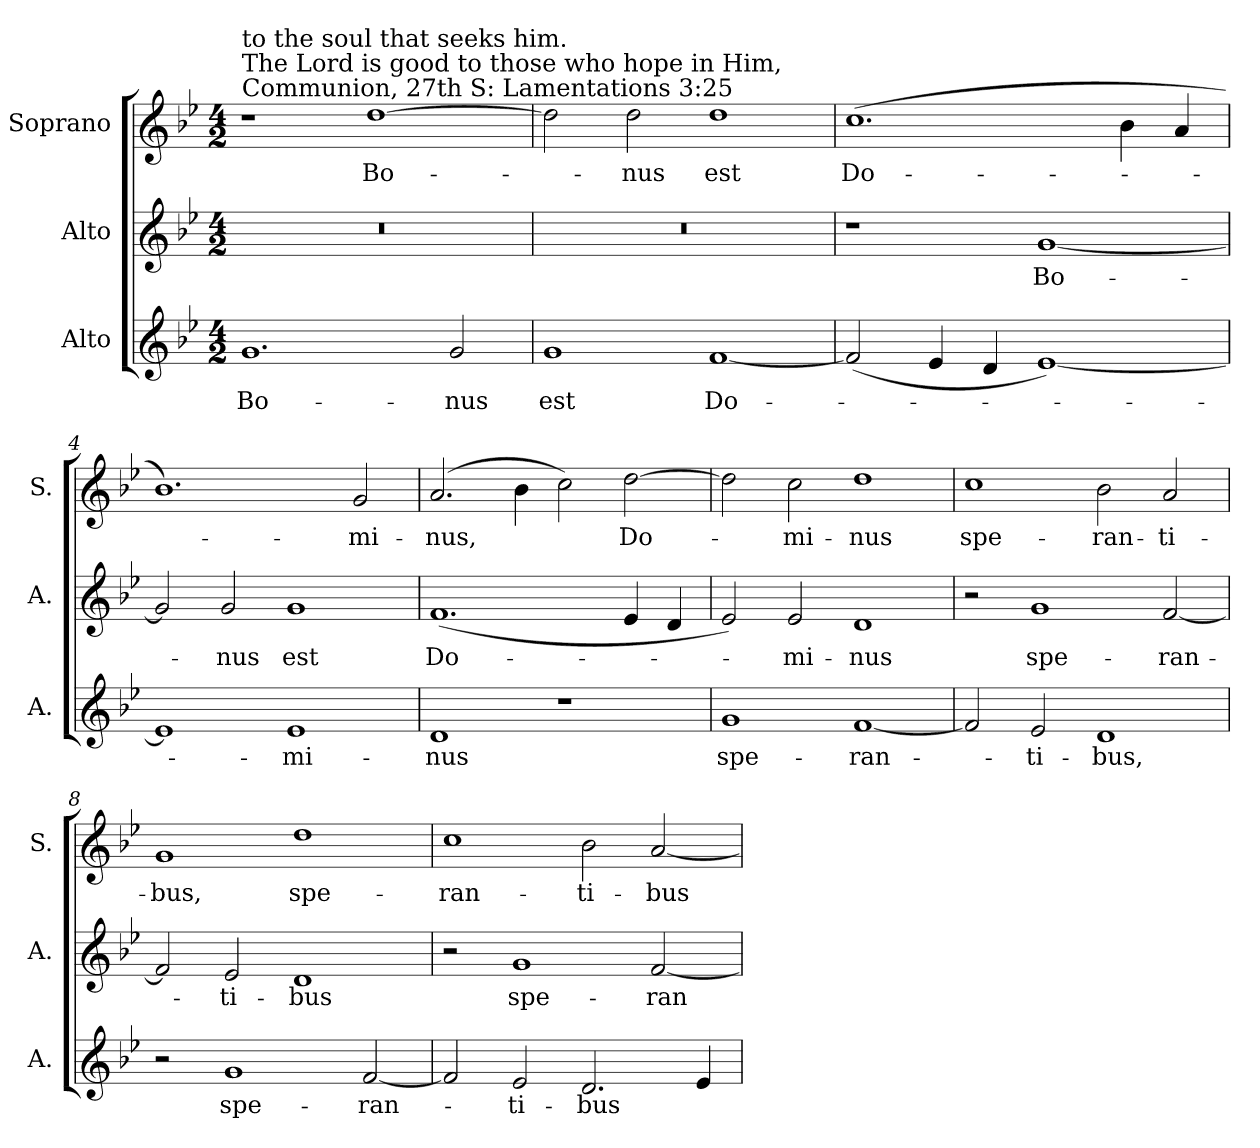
**kern	**text	**kern	**text	**kern	**text
*part3	*part3	*part2	*part2	*part1	*part1
*staff3	*staff3	*staff2	*staff2	*staff1	*staff1
*I"Alto	*	*I"Alto	*	*I"Soprano	*
*I'A.	*	*I'A.	*	*I'S.	*
!!LO:PB:g=z
*clefG2	*	*clefG2	*	*clefG2	*
*k[b-e-]	*	*k[b-e-]	*	*k[b-e-]	*
*B-:	*	*B-:	*	*B-:	*
*M4/2	*	*M4/2	*	*M4/2	*
*MM192	*	*MM192	*	*MM192	*
=1	=1	=1	=1	=1	=1
!	!	!	!	!LO:TX:a:t=Communion, 27th S&colon; Lamentations 3&colon;25	!
!	!	!	!	!LO:TX:t=The Lord is good to those who hope in Him,	!
!	!	!	!	!LO:TX:t=to the soul that seeks him.	!
!	!LO:LY:b:color=#000000	!LO:N:vis=1	!	!	!
1.gi	Bo-	0r	.	1r	.
!	!	!	!	!	!LO:LY:b:color=#000000
.	.	.	.	[1ddi	Bo-
!	!LO:LY:b:color=#000000	!	!	!	!
2gi/	-nus	.	.	.	.
=2	=2	=2	=2	=2	=2
!	!LO:LY:b:color=#000000	!LO:N:vis=1	!	!	!
1gi	est	0r	.	2ddi\]	.
!	!	!	!	!	!LO:LY:b:color=#000000
.	.	.	.	2ddi\	-nus
!	!LO:LY:b:color=#000000	!	!	!	!
!	!	!	!	!	!LO:LY:b:color=#000000
[1fi	Do-	.	.	1ddi	est
=3	=3	=3	=3	=3	=3
!	!	!	!	!	!LO:LY:b:color=#000000
(2fi/]	.	1r	.	(1.cci	Do-
4e-i/	.	.	.	.	.
4di/	.	.	.	.	.
!	!	!	!LO:LY:b:color=#000000	!	!
[1e-i)	.	[1gi	Bo-	.	.
.	.	.	.	4b-i\	.
.	.	.	.	4ai/	.
=4	=4	=4	=4	=4	=4
1e-i]	.	2gi/]	.	1.b-i)	.
!	!	!	!LO:LY:b:color=#000000	!	!
.	.	2gi/	-nus	.	.
!	!LO:LY:b:color=#000000	!	!	!	!
!	!	!	!LO:LY:b:color=#000000	!	!
1e-i	-mi-	1gi	est	.	.
!	!	!	!	!	!LO:LY:b:color=#000000
.	.	.	.	2gi/	-mi-
=5	=5	=5	=5	=5	=5
!	!LO:LY:b:color=#000000	!	!	!	!
!	!	!	!LO:LY:b:color=#000000	!	!
!	!	!	!	!	!LO:LY:b:color=#000000
1di	-nus	(1.fi	Do-	(2.ai/	-nus,
.	.	.	.	4b-i\	.
1r	.	.	.	2cci\)	.
!	!	!	!	!	!LO:LY:b:color=#000000
.	.	4e-i/	.	[2ddi\	Do-
.	.	4di/	.	.	.
=6	=6	=6	=6	=6	=6
!	!LO:LY:b:color=#000000	!	!	!	!
1gi	spe-	2e-i/)	.	2ddi\]	.
!	!	!	!LO:LY:b:color=#000000	!	!
!	!	!	!	!	!LO:LY:b:color=#000000
.	.	2e-i/	-mi-	2cci\	-mi-
!	!LO:LY:b:color=#000000	!	!	!	!
!	!	!	!LO:LY:b:color=#000000	!	!
!	!	!	!	!	!LO:LY:b:color=#000000
[1fi	-ran-	1di	-nus	1ddi	-nus
=7	=7	=7	=7	=7	=7
!	!	!	!	!	!LO:LY:b:color=#000000
2fi/]	.	2r	.	1cci	spe-
!	!LO:LY:b:color=#000000	!	!	!	!
!	!	!	!LO:LY:b:color=#000000	!	!
2e-i/	-ti-	1gi	spe-	.	.
!	!LO:LY:b:color=#000000	!	!	!	!
!	!	!	!	!	!LO:LY:b:color=#000000
1di	-bus,	.	.	2b-i\	-ran-
!	!	!	!LO:LY:b:color=#000000	!	!
!	!	!	!	!	!LO:LY:b:color=#000000
.	.	[2fi/	-ran-	2ai/	-ti-
!!LO:LB:g=z
=8	=8	=8	=8	=8	=8
!	!	!	!	!	!LO:LY:b:color=#000000
2r	.	2fi/]	.	1gi	-bus,
!	!LO:LY:b:color=#000000	!	!	!	!
!	!	!	!LO:LY:b:color=#000000	!	!
1gi	spe-	2e-i/	-ti-	.	.
!	!	!	!LO:LY:b:color=#000000	!	!
!	!	!	!	!	!LO:LY:b:color=#000000
.	.	1di	-bus	1ddi	spe-
!	!LO:LY:b:color=#000000	!	!	!	!
[2fi/	-ran-	.	.	.	.
=9	=9	=9	=9	=9	=9
!	!	!	!	!	!LO:LY:b:color=#000000
2fi/]	.	2r	.	1cci	-ran-
!	!LO:LY:b:color=#000000	!	!	!	!
!	!	!	!LO:LY:b:color=#000000	!	!
2e-i/	-ti-	1gi	spe-	.	.
!	!LO:LY:b:color=#000000	!	!	!	!
!	!	!	!	!	!LO:LY:b:color=#000000
2.di/	-bus	.	.	2b-i\	-ti-
!	!	!	!LO:LY:b:color=#000000	!	!
!	!	!	!	!	!LO:LY:b:color=#000000
.	.	[2fi/	-ran-	[2ai/	-bus
4e-i/	.	.	.	.	.
=	=	=	=	=	=
*-	*-	*-	*-	*-	*-
